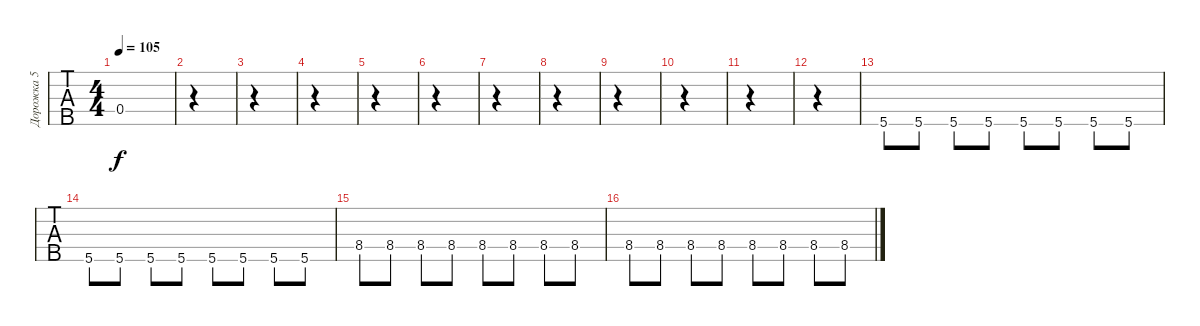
\track ("Дорожка 5" "Дорожка 5") {instrument electricbassfinger}
\staff {tabs}
\tuning (Gb2 Db2 Ab1 Db1 Ab0) {hide}
\ts (4 4)
\tempo 105
\clef f4
\ks c
0.4.1{dy f} |
|
|
|
|
|
|
|
|
|
|
|
5.5.8 5.5.8 5.5.8 5.5.8 5.5.8 5.5.8 5.5.8 5.5.8 |
5.5.8 5.5.8 5.5.8 5.5.8 5.5.8 5.5.8 5.5.8 5.5.8 |
8.4.8 8.4.8 8.4.8 8.4.8 8.4.8 8.4.8 8.4.8 8.4.8 |
8.4.8 8.4.8 8.4.8 8.4.8 8.4.8 8.4.8 8.4.8 8.4.8
